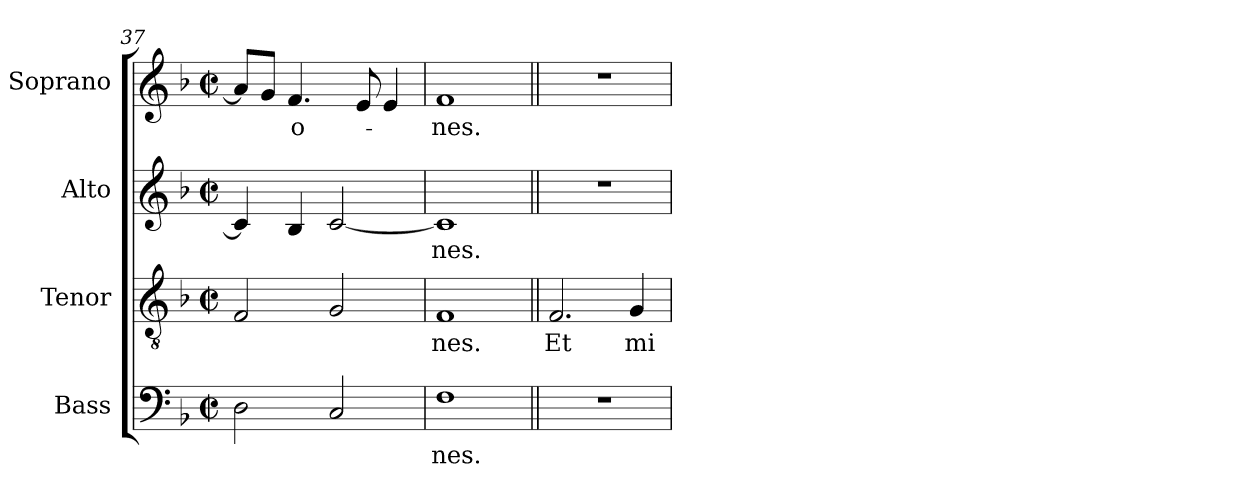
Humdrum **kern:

**kern	**text	**kern	**text	**kern	**text	**kern	**text
*part4	*part4	*part3	*part3	*part2	*part2	*part1	*part1
*staff4	*staff4	*staff3	*staff3	*staff2	*staff2	*staff1	*staff1
*I"Bass	*	*I"Tenor	*	*I"Alto	*	*I"Soprano	*
*I'B	*	*I'T	*	*I'A	*	*I'S	*
*clefF4	*	*clefGv2	*	*clefG2	*	*clefG2	*
*k[b-]	*	*k[b-]	*	*k[b-]	*	*k[b-]	*
*F:	*	*F:	*	*F:	*	*F:	*
*M2/2	*	*M2/2	*	*M2/2	*	*M2/2	*
*met(c|)	*	*met(c|)	*	*met(c|)	*	*met(c|)	*
=37	=37	=37	=37	=37	=37	=37	=37
2D\	.	2F/	.	4c/]	.	8a/L]	.
.	.	.	.	.	.	8g/J	.
.	.	.	.	4B-/	.	4.f/	-o-
2C/	.	2G/	.	[2c/	.	.	.
.	.	.	.	.	.	8e/	.
.	.	.	.	.	.	4e/	.
=38	=38	=38	=38	=38	=38	=38	=38
1F	-nes.	1F	-nes.	1c]	-nes.	1f	-nes.
!!LO:PB:g=z
=39||	=39||	=39||	=39||	=39||	=39||	=39||	=39||
1r	.	2.F/	Et	1r	.	1r	.
.	.	4G/	mi-	.	.	.	.
=	=	=	=	=	=	=	=
*-	*-	*-	*-	*-	*-	*-	*-
